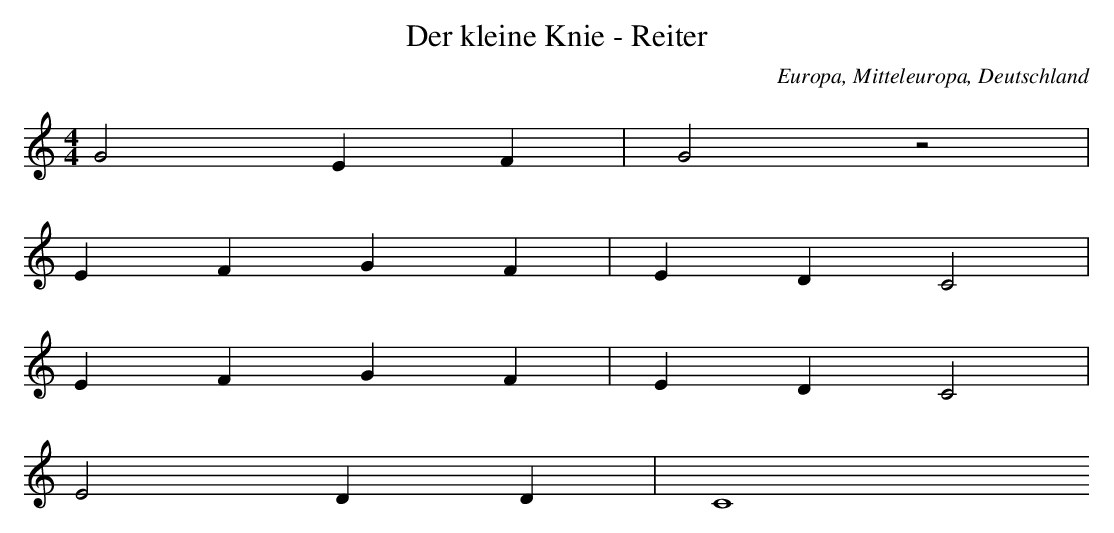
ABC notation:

X:1
T: Der kleine Knie - Reiter
O: Europa, Mitteleuropa, Deutschland
M: 4/4
L: 1/4
K: C
G2EF | G2z2 |
EFGF | EDC2 |
EFGF | EDC2 |
E2DD | C4
